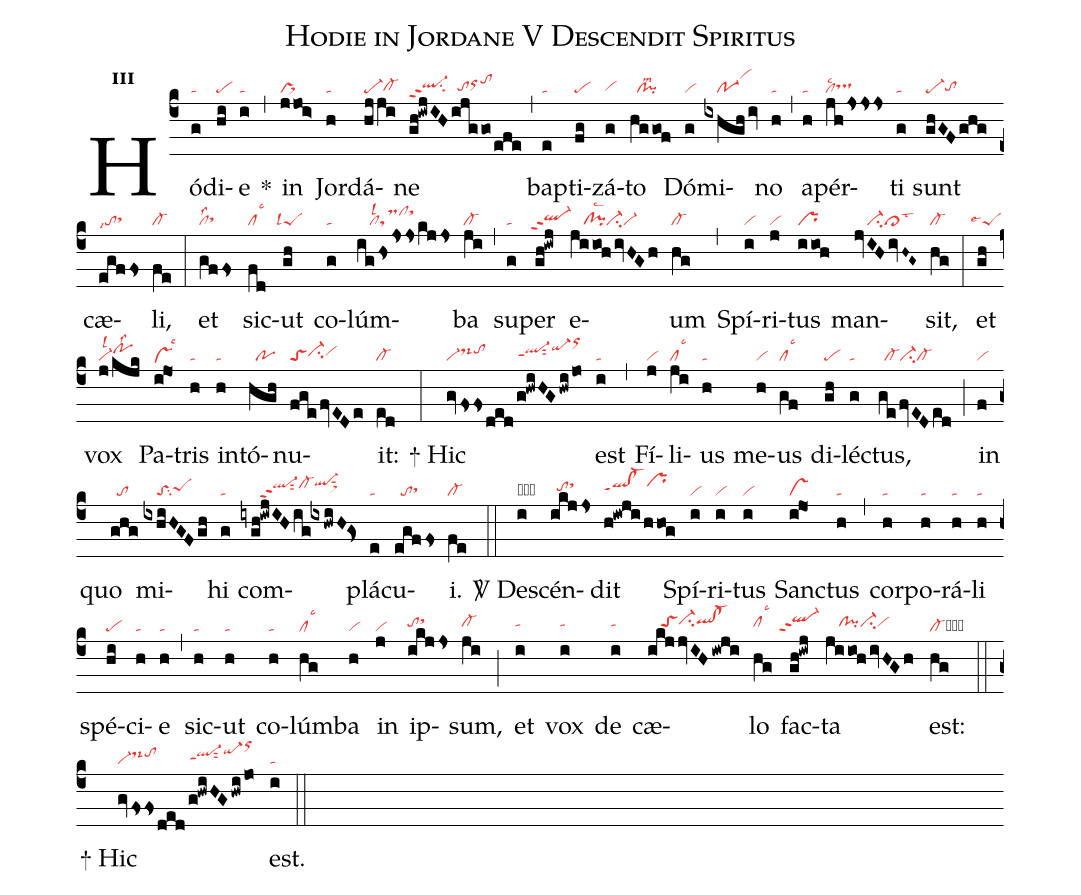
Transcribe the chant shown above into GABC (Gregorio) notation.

name:Hodie in Jordane V Descendit Spiritus;
office-part:re;
mode:3;
nabc-lines:1;
%%
initial-style: 1;
name: Hodie in Jordane;
mode: 3;
office-part: Responsorium;
annotation: Resp.;
annotation: iii;
nabc-lines: 1;
%%
(c4) Hó(g|ta)di(hi|pe)e(i|ta) <sp>*</sp>(,) in(jjoi>|pr>) Jor(h|ta)dá(hjji|pe-cl-hg)ne(gh!iwjIHijggo/efe|ql-hhppt2su2tohgorhitohj) (,) bap(e|ta)ti(fg|pe)zá(g|vihg)to(hggof|//cl!pilsm2) Dó(g|vi)mi(ixhgh/iv|////po-1vihl)no(h|ta) (,) a(h|ta)pér(jhjsss|cllsc2tshh)ti(g|ta) sunt(ghGFghg|pe-tohg) cæ(egffs|tolsi7sthh)li,(fe|cl-) (:) et(gffs|cllss2sthh) sic(fd|cllsc3)ut(gh|``peSlsl4) co(g|ta)lúm(ighsjsskjjs|////cllsl2tsMclhjsthk)ba(ji|cl-) (,) su(g|ta)per(gh!iwj|`ql-hhppt2) e(jiioh/ivHGh|////cl!pilsc2ci-vi-)um(hg|cl-) (,) Spí(i|vi)ri(j|vi)tus(iioh|pr) man(jvIHivH~G~|////ci-cl>lst3)sit,(hg|cl-) (:) et(gh|``peSlse4) vox(j/kjk|vi-lsl2pohilss2) Pa(ijO1|vshelsc3)tris(h|ta) in(h|ta)tó(hgh|//po)nu(fge/fvEDe|toSci-hhvihh)it:(ed|cl-) (:)
<sp>+</sp> Hic(gvfssded|vi-ds-hitohi|/g!hwiHG/hwi/jo|ql-hippt1sut2qi-hjorhm) est(i|ta) (,) Fí(j|vi)li(ji|cllsc3)us(h|ta) me(h|vi)us(gf|cllsc3) di(gh|pe)léc(g|ta)tus,(ge/fvEDed|//cl-ci-cl-) (;) in(f|vi) quo(ghg|//to) mi(ixhiHGFgh|////toSsu2peShh)hi(g|ta) com(iygh!iwjIHig!ixhwiH!Gs>|//////ql-hippt2sut2cl-hiql-hjsut1sux1)plá(e|ta)cu(egffs|//tosthh)i.(fe|cl-) (::)

<sp>V/</sp> De(i|obta)scén(ikjjs|//tohhsthj)dit(h!iwjihhog|qlhh!cl-hhppt1prhj) Spí(i|vi)ri(i|vi)tus(i|vi) Sanc(ijO1|vs)tus(h|ta) (,) cor(h|ta)po(h|ta)rá(h|ta)li(h|ta) spé(hi|pe)ci(h|ta)e(h|ta) (,) sic(h|ta)ut(h|ta) co(h|ta)lúm(hg|cllsc3)ba(h|vi) in(j|vi) ip(ikjjs|tohhsthj)sum,(ji|cl-hh) (;) et(i|tahh) vox(i|tahh) de(i|tahh) cæ(ikjjvIH/iwji|////toShhci-hiqlhi!cl-hi)lo(hg|clhhlsc3) fac(gh!iwj|```ql-hjppt2)ta(jiioh/ivHGh|////clhh!pihhci-hhvihh) est:(hg|cl-cb) (::)
<sp>+</sp> Hic(gvfssded|vi-ds-hitohi|/g!hwiHG/hwi/jo|ql-hippt1sut2qi-hjorhm) est.(i|ta) (::)
